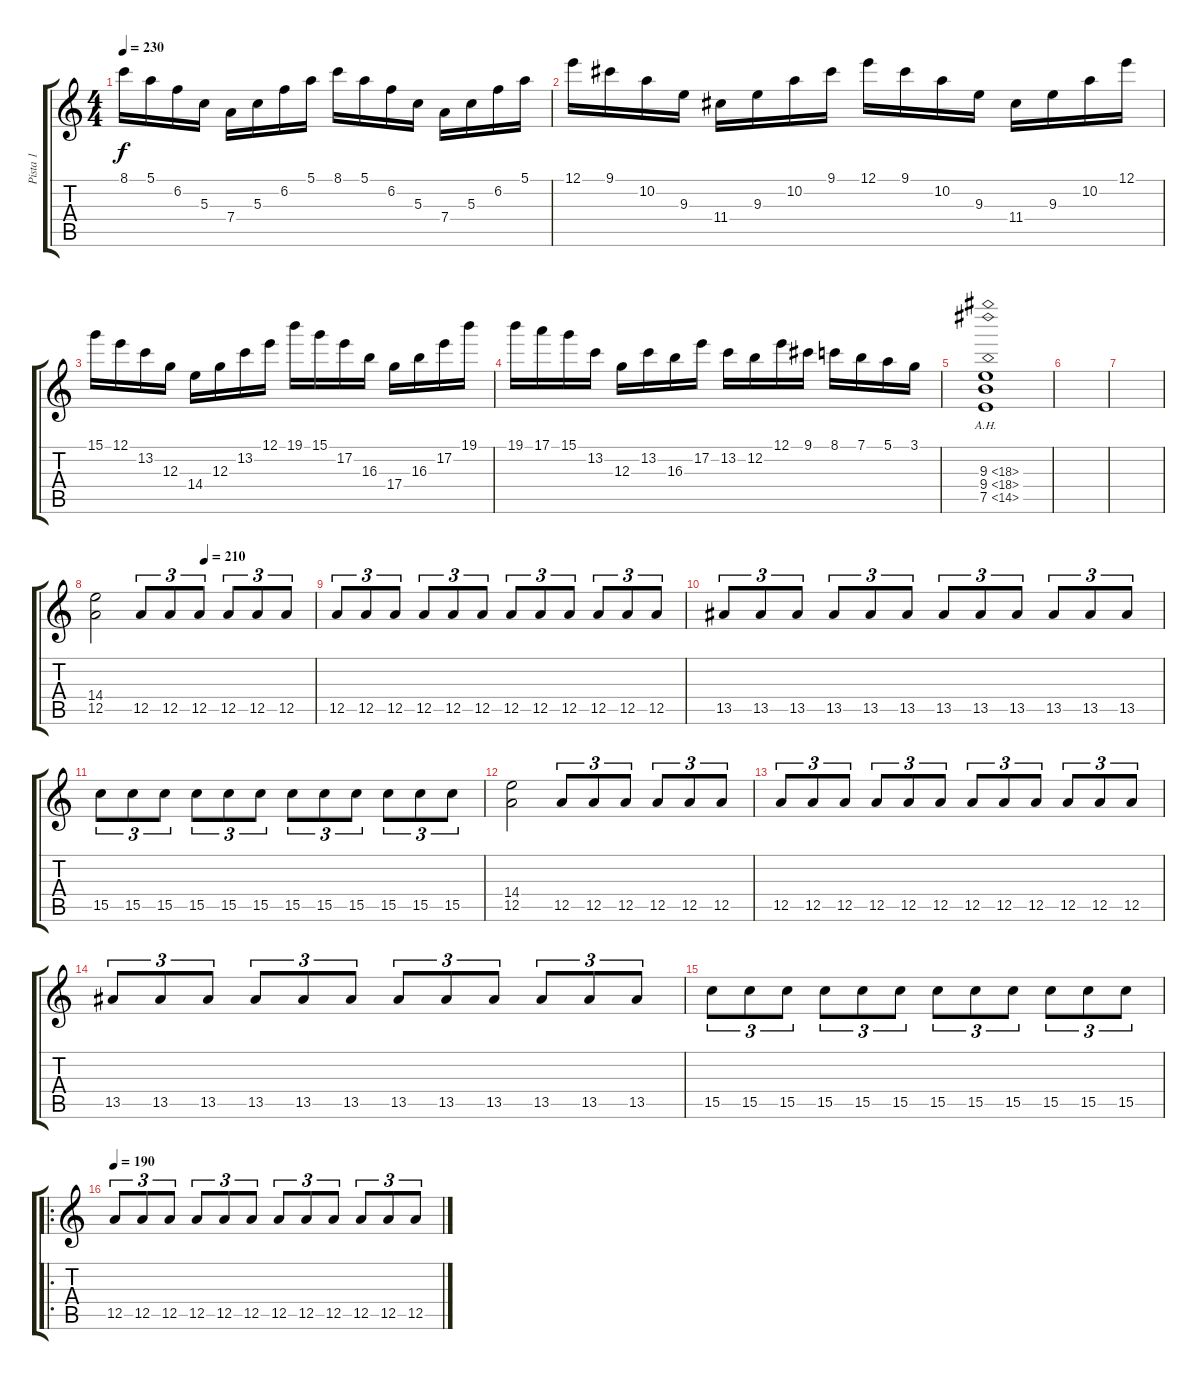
\track ("Pista 1" "Pista 1") {instrument distortionguitar}
\staff {score tabs}
\tuning (E4 B3 G3 D3 A2 E2) {hide}
\ts (4 4)
\tempo 230
\clef g2
\ks c
8.1.16{dy f} 5.1.16 6.2.16 5.3.16 7.4.16 5.3.16 6.2.16 5.1.16 8.1.16 5.1.16 6.2.16 5.3.16 7.4.16 5.3.16 6.2.16 5.1.16 |
12.1.16 9.1.16 10.2.16 9.3.16 11.4.16 9.3.16 10.2.16 9.1.16 12.1.16 9.1.16 10.2.16 9.3.16 11.4.16 9.3.16 10.2.16 12.1.16 |
15.1.16 12.1.16 13.2.16 12.3.16 14.4.16 12.3.16 13.2.16 12.1.16 19.1.16 15.1.16 17.2.16 16.3.16 17.4.16 16.3.16 17.2.16 19.1.16 |
19.1.16 17.1.16 15.1.16 13.2.16 12.3.16 13.2.16 16.3.16 17.2.16 13.2.16 12.2.16 12.1.16 9.1.16 8.1.16 7.1.16 5.1.16 3.1.16 |
(9.3{ah 9} 9.4{ah 9} 7.5{ah 7}).1 |
|
|
\tempo (210 0.5)
(14.4 12.5).2 12.5.8{tu (3 2)} 12.5.8{tu (3 2)} 12.5.8{tu (3 2)} 12.5.8{tu (3 2)} 12.5.8{tu (3 2)} 12.5.8{tu (3 2)} |
12.5.8{tu (3 2)} 12.5.8{tu (3 2)} 12.5.8{tu (3 2)} 12.5.8{tu (3 2)} 12.5.8{tu (3 2)} 12.5.8{tu (3 2)} 12.5.8{tu (3 2)} 12.5.8{tu (3 2)} 12.5.8{tu (3 2)} 12.5.8{tu (3 2)} 12.5.8{tu (3 2)} 12.5.8{tu (3 2)} |
13.5.8{tu (3 2)} 13.5.8{tu (3 2)} 13.5.8{tu (3 2)} 13.5.8{tu (3 2)} 13.5.8{tu (3 2)} 13.5.8{tu (3 2)} 13.5.8{tu (3 2)} 13.5.8{tu (3 2)} 13.5.8{tu (3 2)} 13.5.8{tu (3 2)} 13.5.8{tu (3 2)} 13.5.8{tu (3 2)} |
15.5.8{tu (3 2)} 15.5.8{tu (3 2)} 15.5.8{tu (3 2)} 15.5.8{tu (3 2)} 15.5.8{tu (3 2)} 15.5.8{tu (3 2)} 15.5.8{tu (3 2)} 15.5.8{tu (3 2)} 15.5.8{tu (3 2)} 15.5.8{tu (3 2)} 15.5.8{tu (3 2)} 15.5.8{tu (3 2)} |
(14.4 12.5).2 12.5.8{tu (3 2)} 12.5.8{tu (3 2)} 12.5.8{tu (3 2)} 12.5.8{tu (3 2)} 12.5.8{tu (3 2)} 12.5.8{tu (3 2)} |
12.5.8{tu (3 2)} 12.5.8{tu (3 2)} 12.5.8{tu (3 2)} 12.5.8{tu (3 2)} 12.5.8{tu (3 2)} 12.5.8{tu (3 2)} 12.5.8{tu (3 2)} 12.5.8{tu (3 2)} 12.5.8{tu (3 2)} 12.5.8{tu (3 2)} 12.5.8{tu (3 2)} 12.5.8{tu (3 2)} |
13.5.8{tu (3 2)} 13.5.8{tu (3 2)} 13.5.8{tu (3 2)} 13.5.8{tu (3 2)} 13.5.8{tu (3 2)} 13.5.8{tu (3 2)} 13.5.8{tu (3 2)} 13.5.8{tu (3 2)} 13.5.8{tu (3 2)} 13.5.8{tu (3 2)} 13.5.8{tu (3 2)} 13.5.8{tu (3 2)} |
15.5.8{tu (3 2)} 15.5.8{tu (3 2)} 15.5.8{tu (3 2)} 15.5.8{tu (3 2)} 15.5.8{tu (3 2)} 15.5.8{tu (3 2)} 15.5.8{tu (3 2)} 15.5.8{tu (3 2)} 15.5.8{tu (3 2)} 15.5.8{tu (3 2)} 15.5.8{tu (3 2)} 15.5.8{tu (3 2)} |
\ro
\tempo 170
\tempo 190
12.5.8{tu (3 2)} 12.5.8{tu (3 2)} 12.5.8{tu (3 2)} 12.5.8{tu (3 2)} 12.5.8{tu (3 2)} 12.5.8{tu (3 2)} 12.5.8{tu (3 2)} 12.5.8{tu (3 2)} 12.5.8{tu (3 2)} 12.5.8{tu (3 2)} 12.5.8{tu (3 2)} 12.5.8{tu (3 2)}
